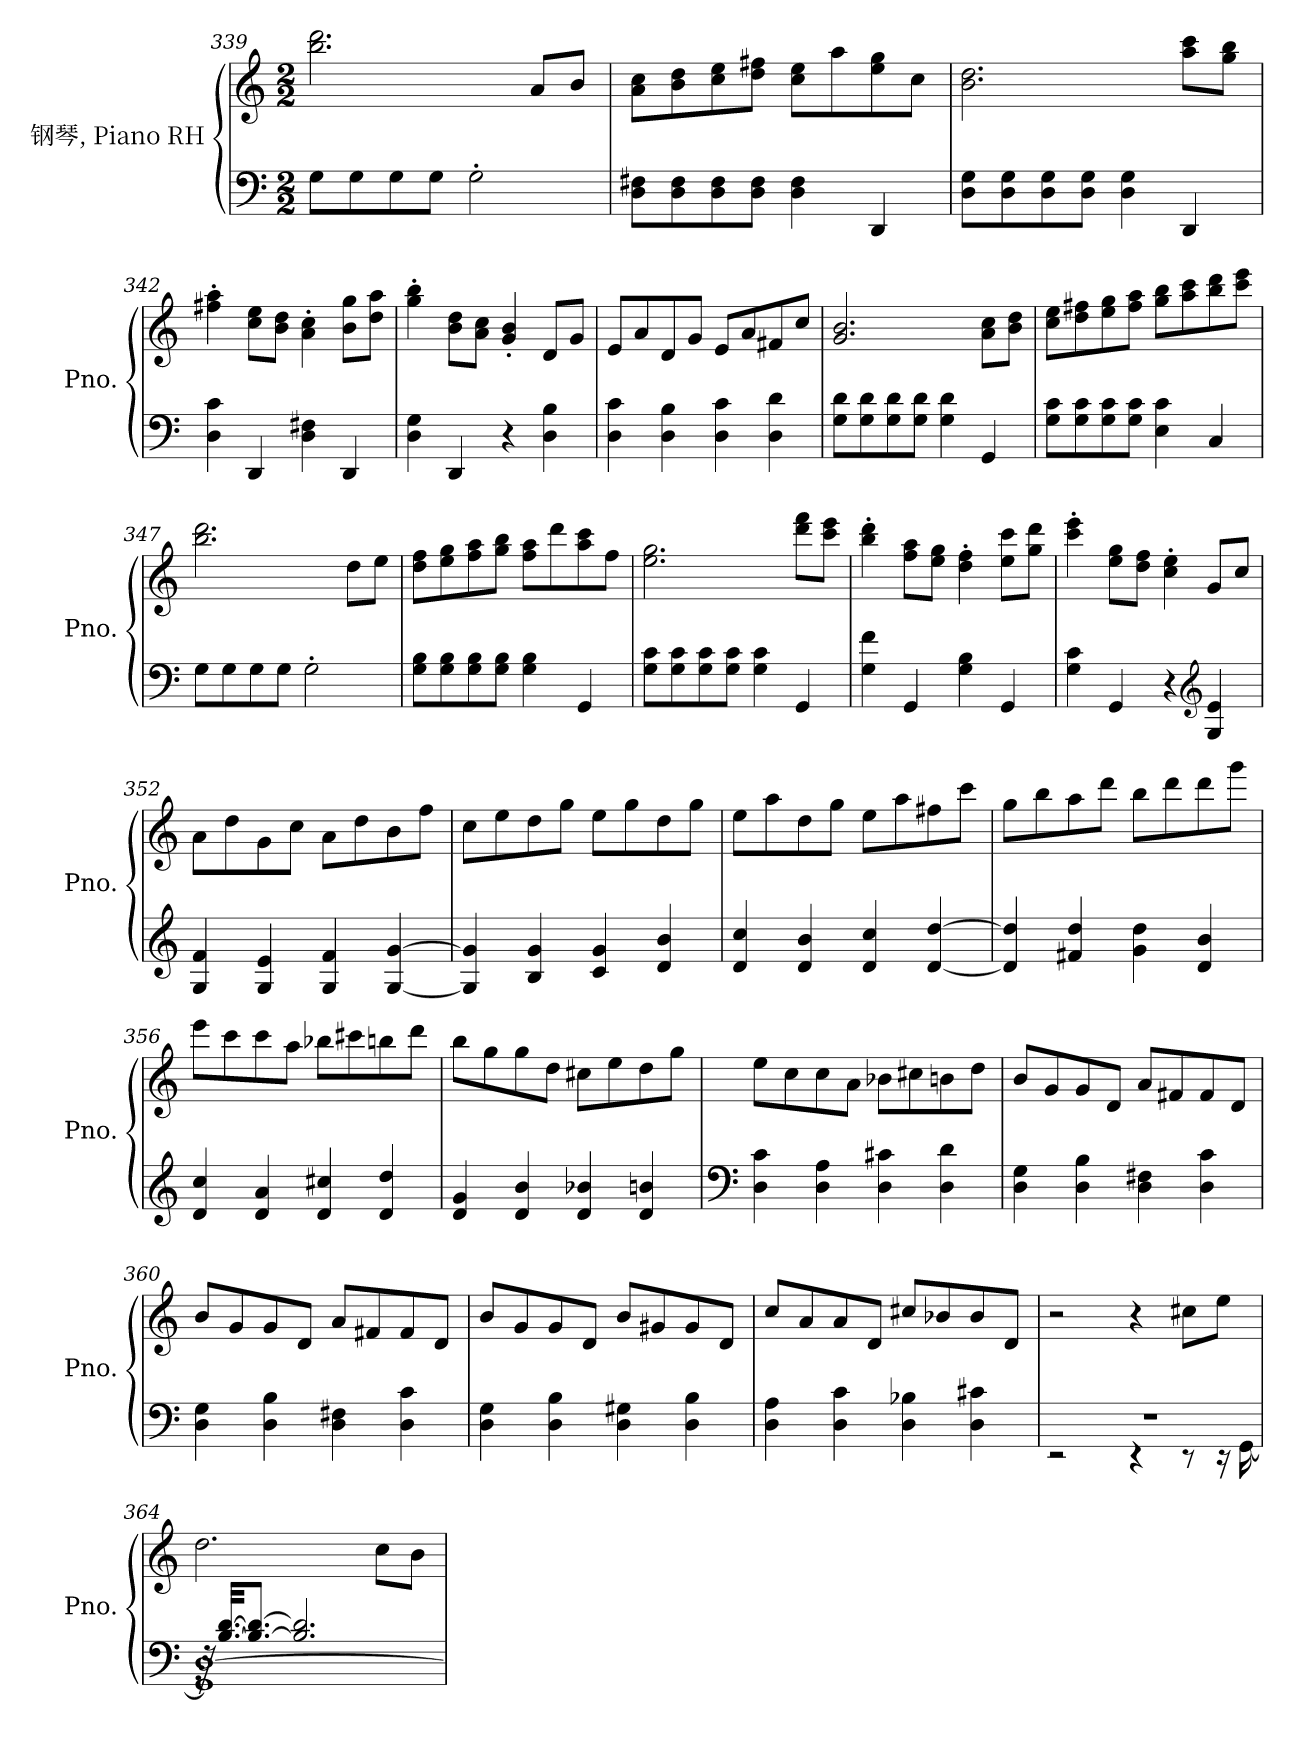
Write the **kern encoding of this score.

**kern	**kern
*part1	*part1
*staff2	*staff1
*I"钢琴, Piano RH	*
*I'Pno.	*
!!LO:LB:g=z
*clefF4	*clefG2
*k[]	*k[]
*M2/2	*M2/2
*MM141	*MM141
=339	=339
8G\L	2.bb\ 2.ddd\
8G\	.
8G\	.
8G\J	.
2G'\	.
.	8a/L
.	8b/J
=340	=340
8D\ 8F#X\L	8a\ 8cc\L
8D\ 8F#\	8b\ 8dd\
8D\ 8F#\	8cc\ 8ee\
8D\ 8F#\J	8dd\ 8ff#X\J
4D\ 4F#\	8cc\ 8ee\L
.	8aa\
4DD/	8ee\ 8gg\
*	*MM163
.	8cc\J
=341	=341
*	*MM141
8D\ 8G\L	2.b\ 2.dd\
8D\ 8G\	.
8D\ 8G\	.
8D\ 8G\J	.
4D\ 4G\	.
4DD/	8aa\ 8ccc\L
*	*MM166
.	8gg\ 8bb\J
=342	=342
4D\ 4c\	4ff#X\' 4aa\'
4DD/	8cc\ 8ee\L
.	8b\ 8dd\J
4D\ 4F#X\	4a\' 4cc\'
4DD/	8b\ 8gg\L
.	8dd\ 8aa\J
=343	=343
*	*MM159
4D\ 4G\	4gg\' 4bb\'
*	*MM151
4DD/	8b\ 8dd\L
.	8a\ 8cc\J
4r	4g/' 4b/'
*	*MM173
4D\ 4B\	8d/L
*	*MM173
.	8g/J
!!LO:LB:g=z
=344	=344
*	*MM170
4D\ 4c\	8e/L
.	8a/
4D\ 4B\	8d/
.	8g/J
4D\ 4c\	8e/L
.	8a/
4D\ 4d\	8f#X/
.	8cc/J
=345	=345
*	*MM139
8G\ 8d\L	2.g/ 2.b/
8G\ 8d\	.
8G\ 8d\	.
8G\ 8d\J	.
4G\ 4d\	.
4GG/	8a\ 8cc\L
.	8b\ 8dd\J
=346	=346
*	*MM154
8G\ 8c\L	8cc\ 8ee\L
8G\ 8c\	8dd\ 8ff#X\
*	*MM168
8G\ 8c\	8ee\ 8gg\
8G\ 8c\J	8ff#\ 8aa\J
4E\ 4c\	8gg\ 8bb\L
.	8aa\ 8ccc\
4C/	8bb\ 8ddd\
.	8ccc\ 8eee\J
=347	=347
*	*MM141
8G\L	2.bb\ 2.ddd\
8G\	.
8G\	.
8G\J	.
2G'\	.
.	8dd\L
.	8ee\J
=348	=348
8G\ 8B\L	8dd\ 8ff\L
8G\ 8B\	8ee\ 8gg\
8G\ 8B\	8ff\ 8aa\
8G\ 8B\J	8gg\ 8bb\J
4G\ 4B\	8ff\ 8aa\L
.	8ddd\
4GG/	8aa\ 8ccc\
*	*MM161
.	8ff\J
!!LO:LB:g=z
=349	=349
*	*MM141
8G\ 8c\L	2.ee\ 2.gg\
8G\ 8c\	.
8G\ 8c\	.
8G\ 8c\J	.
4G\ 4c\	.
*	*MM162
4GG/	8ddd\ 8fff\L
.	8ccc\ 8eee\J
=350	=350
4G\ 4f\	4bb\' 4ddd\'
4GG/	8ff\ 8aa\L
.	8ee\ 8gg\J
4G\ 4B\	4dd\' 4ff\'
4GG/	8ee\ 8ccc\L
.	8gg\ 8ddd\J
=351	=351
*	*MM158
4G\ 4c\	4ccc\' 4eee\'
4GG/	8ee\ 8gg\L
*	*MM149
.	8dd\ 8ff\J
*	*MM147
4r	4cc\' 4ee\'
*clefG2	*
*	*MM157
4G/ 4e/	8g/L
.	8cc/J
=352	=352
4G/ 4f/	8a\L
*	*MM162
.	8dd\
4G/ 4e/	8g\
.	8cc\J
*	*MM165
4G/ 4f/	8a\L
.	8dd\
[4G/ [4g/	8b\
.	8ff\J
=353	=353
4G/] 4g/]	8cc\L
.	8ee\
4B/ 4g/	8dd\
.	8gg\J
4c/ 4g/	8ee\L
.	8gg\
4d/ 4b/	8dd\
.	8gg\J
!!LO:PB:g=z
=354	=354
4d/ 4cc/	8ee\L
.	8aa\
4d/ 4b/	8dd\
.	8gg\J
4d/ 4cc/	8ee\L
.	8aa\
[4d/ [4dd/	8ff#X\
.	8ccc\J
=355	=355
4d/] 4dd/]	8gg\L
.	8bb\
4f#X/ 4dd/	8aa\
.	8ddd\J
*	*MM157
4g\ 4dd\	8bb\L
.	8ddd\
*	*MM150
4d/ 4b/	8ddd\
.	8ggg\J
=356	=356
4d/ 4cc/	8eee\L
*	*MM152
.	8ccc\
4d/ 4a/	8ccc\
.	8aa\J
4d/ 4cc#X/	8bb-X\L
.	8ccc#X\
4d/ 4dd/	8bbn\
.	8ddd\J
=357	=357
4d/ 4g/	8bb\L
.	8gg\
4d/ 4b/	8gg\
.	8dd\J
*	*MM159
4d/ 4b-X/	8cc#X\L
.	8ee\
4d/ 4bn/	8dd\
.	8gg\J
!!LO:LB:g=z
=358	=358
*clefF4	*
4D\ 4c\	8ee\L
.	8cc\
4D\ 4A\	8cc\
*	*MM164
.	8a\J
4D\ 4c#X\	8b-X\L
.	8cc#X\
4D\ 4d\	8bn\
.	8dd\J
=359	=359
4D\ 4G\	8b/L
.	8g/
4D\ 4B\	8g/
.	8d/J
4D\ 4F#X\	8a/L
.	8f#X/
4D\ 4c\	8f#/
.	8d/J
=360	=360
4D\ 4G\	8b/L
.	8g/
4D\ 4B\	8g/
.	8d/J
4D\ 4F#X\	8a/L
*	*MM131
.	8f#X/
4D\ 4c\	8f#/
.	8d/J
=361	=361
4D\ 4G\	8b/L
*	*MM141
.	8g/
4D\ 4B\	8g/
.	8d/J
4D\ 4G#X\	8b/L
*	*MM147
.	8g#X/
4D\ 4B\	8g#/
.	8d/J
!!LO:LB:g=z
=362	=362
4D\ 4A\	8cc/L
*	*MM157
.	8a/
4D\ 4c\	8a/
.	8d/J
4D\ 4B-X\	8cc#X/L
.	8b-X/
4D\ 4c#X\	8b-/
*	*MM111
.	8d/J
=363	=363
*^	*
1r	2r	2r
.	4r	4r
*	*	*MM159
.	8r	8cc#X\L
.	16r	8ee\J
.	[16GG\	.
*v	*v	*
=364	=364
*	*MM159
*^	*
*	*^	*
64r	1GG]	[1D	2.dd\
[32.B/ [32.d/KKL	.	.	.
8.B/_ 8.d/_J	.	.	.
2.B/] 2.d/]	.	.	.
.	.	.	8cc\L
.	.	.	8b\J
*v	*v	*v	*
=	=
*-	*-
